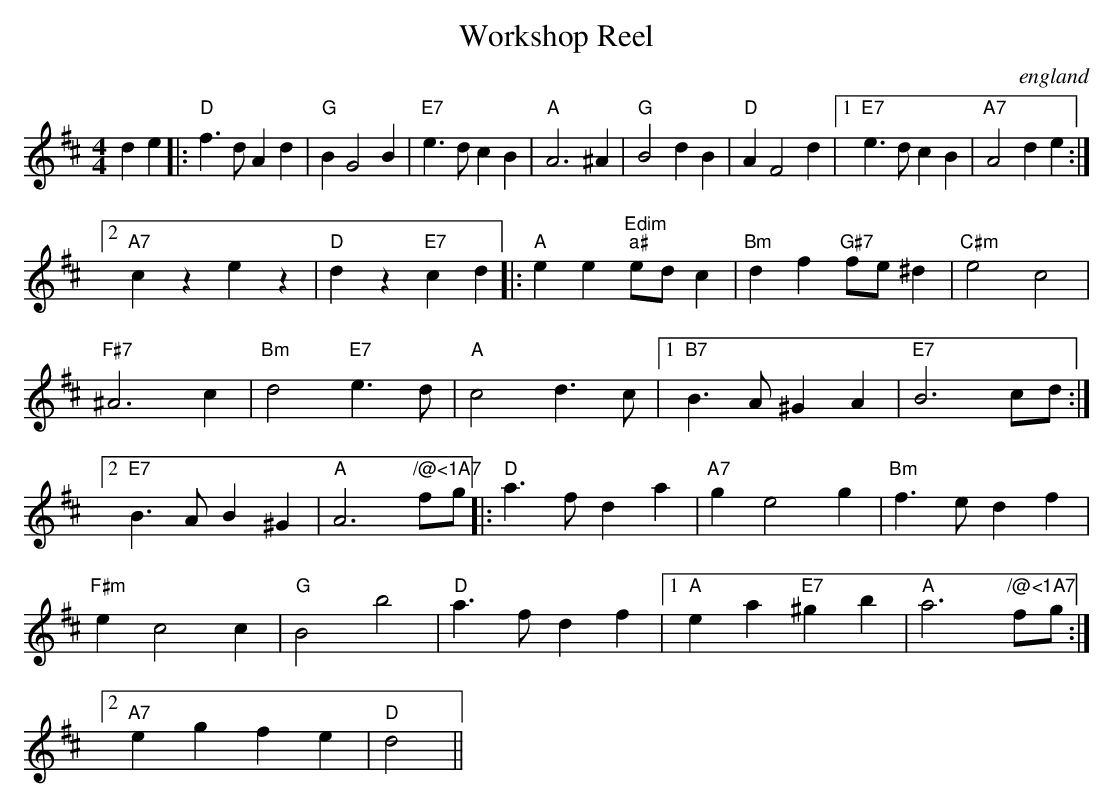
X:1
T:Workshop Reel
O:england
M:4/4
L:1/4
K:D
de |:"D"f3/2d/2 Ad|"G"BG2B|"E7"e3/2d/2 cB|"A"A3^A|"G"B2 dB|"D"AF2d|\
[1"E7"e3/2d/2 cB|"A7"A2 de:|
[2"A7"czez|"D"dz"E7"cd|:"A"ee "Edim""a#"e/2d/2c|"Bm"df "G#7"f/2e/2^d|\
"C#m"e2 c2|
"F#7"^A3c|"Bm"d2 "E7"e3/2d/2|"A"c2 d3/2c/2| [1"B7"B3/2A/2 ^GA|"E7"B3c/2d/2:|
[2"E7"B3/2A/2 B^G|"A"A3"/@<1A7"f/2g/2|:"D"a3/2f/2 da|"A7"ge2g|"Bm"f3/2e/2 df|
"F#m"ec2c|"G"B2 b2|"D"a3/2f/2 df| [1"A"ea "E7"^gb|"A"a3"/@<1A7"f/2g/2:|
[2"A7"eg fe|"D"d2 ||
